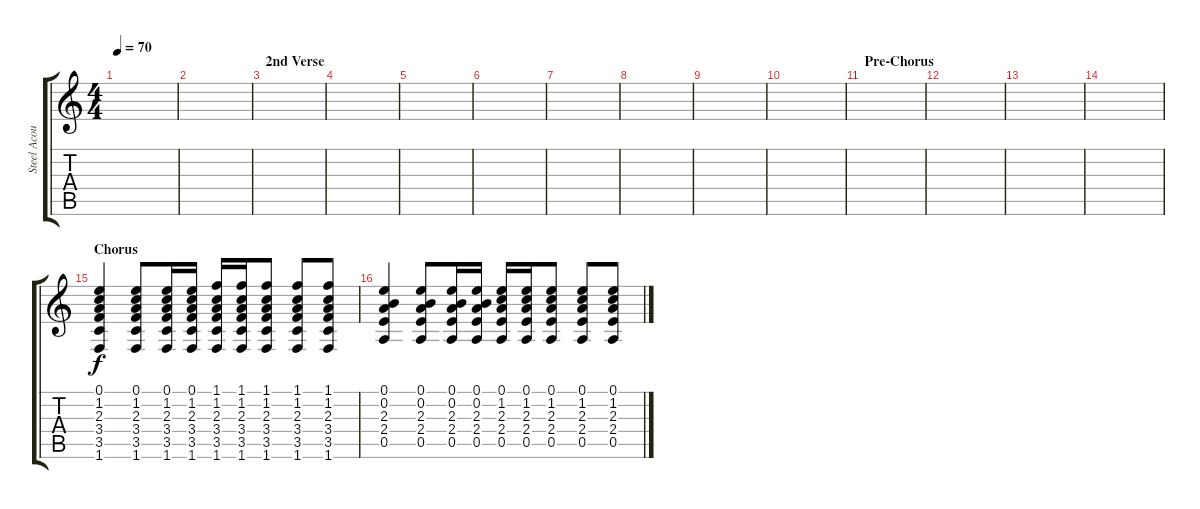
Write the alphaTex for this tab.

\track ("Steel Acoustic" "Steel Acou") {instrument acousticguitarnylon}
\staff {score tabs}
\tuning (E4 B3 G3 D3 A2 E2) {hide}
\ts (4 4)
\tempo 70
\clef g2
\ks c
|
|
\section ("" "2nd Verse")
|
|
|
|
|
|
|
|
\section ("" "Pre-Chorus")
|
|
|
|
\section ("" "Chorus")
(0.1 1.2 2.3 3.4 3.5 1.6).4 (0.1 1.2 2.3 3.4 3.5 1.6).8 (0.1 1.2 2.3 3.4 3.5 1.6).16 (0.1 1.2 2.3 3.4 3.5 1.6).16 (1.1 1.2 2.3 3.4 3.5 1.6).16 (1.1 1.2 2.3 3.4 3.5 1.6).16 (1.1 1.2 2.3 3.4 3.5 1.6).8 (1.1 1.2 2.3 3.4 3.5 1.6).8 (1.1 1.2 2.3 3.4 3.5 1.6).8 |
(0.1 0.2 2.3 2.4 0.5).4 (0.1 0.2 2.3 2.4 0.5).8 (0.1 0.2 2.3 2.4 0.5).16 (0.1 0.2 2.3 2.4 0.5).16 (0.1 1.2 2.3 2.4 0.5).16 (0.1 1.2 2.3 2.4 0.5).16 (0.1 1.2 2.3 2.4 0.5).8 (0.1 1.2 2.3 2.4 0.5).8 (0.1 1.2 2.3 2.4 0.5).8
